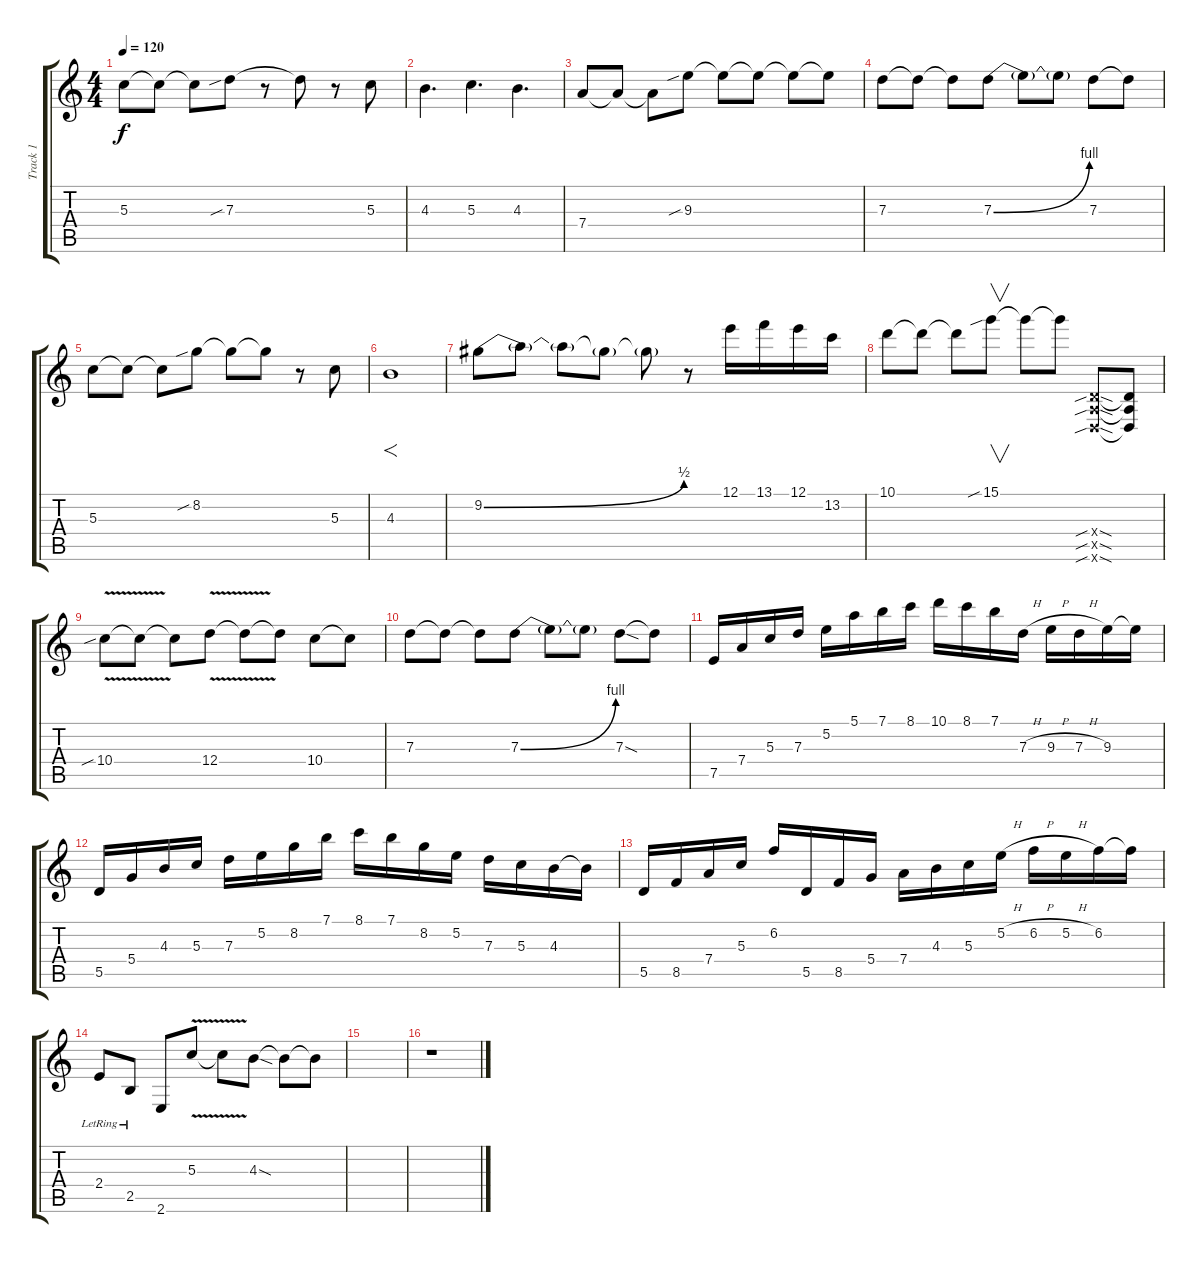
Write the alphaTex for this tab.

\track ("Track 1" "Track 1") {instrument overdrivenguitar}
\staff {score tabs}
\tuning (E4 B3 G3 D3 A2 D2) {hide}
\ts (4 4)
\tempo 120
\clef g2
\ks c
5.3.8{dy f} 5.3{t}.8 5.3{t}.8 7.3{sib}.8 r.8 7.3{t}.8 r.8 5.3.8 |
4.3.4{d} 5.3.4{d} 4.3.4{d} |
7.4.8 7.4{t}.8 7.4{t}.8 9.3{sib}.8 9.3{t}.8 9.3{t}.8 9.3{t}.8 9.3{t}.8 |
7.3.8 7.3{t}.8 7.3{t}.8 7.3{be (bend 0 0 60 4)}.8 7.3{t}.8 7.3{t}.8 7.3.8 7.3{t}.8 |
5.3.8 5.3{t}.8 5.3{t}.8 8.2{sib}.8 8.2{t}.8 8.2{t}.8 r.8 5.3.8 |
4.3.1{f} |
9.2{be (bend 0 0 60 2)}.8 9.2{t}.8 9.2{t}.8 9.2{t}.8 9.2{t}.8 r.8 12.1.16 13.1.16 12.1.16 13.2.16 |
10.1.8 10.1{t}.8 10.1{t}.8 15.1{sib}.8{v} 15.1{t}.8 15.1{t}.8 (0.4{sib sod x} 0.5{sib sod x} 0.6{sib sod x}).8 (0.4{t} 0.5{t} 0.6{t}).8 |
10.4{v sib}.8 10.4{t}.8 10.4{t}.8 12.4{v}.8 12.4{t}.8 12.4{t}.8 10.4.8 10.4{t}.8 |
7.3.8 7.3{t}.8 7.3{t}.8 7.3{be (bend 0 0 60 4)}.8 7.3{t}.8 7.3{t}.8 7.3{sod}.8 7.3{t}.8 |
7.5.16 7.4.16 5.3.16 7.3.16 5.2.16 5.1.16 7.1.16 8.1.16 10.1.16 8.1.16 7.1.16 7.3{h}.16 9.3{h}.16 7.3{h}.16 9.3.16 9.3{t}.16 |
5.5.16 5.4.16 4.3.16 5.3.16 7.3.16 5.2.16 8.2.16 7.1.16 8.1.16 7.1.16 8.2.16 5.2.16 7.3.16 5.3.16 4.3.16 4.3{t}.16 |
5.5.16 8.5.16 7.4.16 5.3.16 6.2.16 5.5.16 8.5.16 5.4.16 7.4.16 4.3.16 5.3.16 5.2{h}.16 6.2{h}.16 5.2{h}.16 6.2.16 6.2{t}.16 |
2.4{lr}.8 2.5{lr}.8 2.6.8 5.3{v}.8 5.3{t}.8 4.3{sod}.8 4.3{t}.8 4.3{t}.8 |
|
r.1
